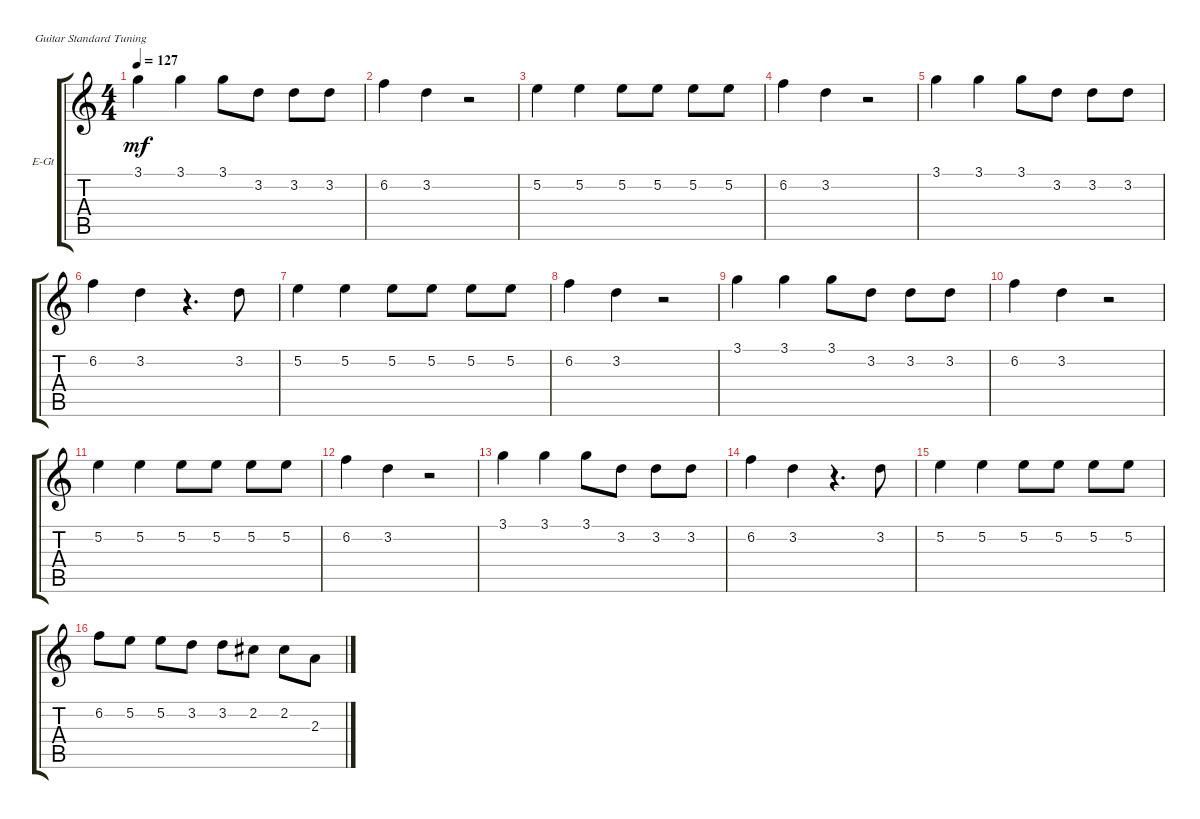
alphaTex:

\defaultSystemsLayout 4
\bracketExtendMode groupsimilarinstruments
\firstSystemTrackNameOrientation horizontal
\otherSystemsTrackNameOrientation horizontal
\track ("В. Бутусов (Вокал)" "E-Gt") {instrument electricguitarclean}
\staff {score tabs}
\tuning (E4 B3 G3 D3 A2 E2)
\ts (4 4)
\tempo 127
\clef g2
\ks c
3.1.4{dy mf} 3.1.4 3.1.8 3.2.8 3.2.8 3.2.8 |
6.2.4 3.2.4 r.2 |
5.2.4 5.2.4 5.2.8 5.2.8 5.2.8 5.2.8 |
6.2.4 3.2.4 r.2 |
3.1.4 3.1.4 3.1.8 3.2.8 3.2.8 3.2.8 |
6.2.4 3.2.4 r.4{d} 3.2.8 |
5.2.4 5.2.4 5.2.8 5.2.8 5.2.8 5.2.8 |
6.2.4 3.2.4 r.2 |
3.1.4 3.1.4 3.1.8 3.2.8 3.2.8 3.2.8 |
6.2.4 3.2.4 r.2 |
5.2.4 5.2.4 5.2.8 5.2.8 5.2.8 5.2.8 |
6.2.4 3.2.4 r.2 |
3.1.4 3.1.4 3.1.8 3.2.8 3.2.8 3.2.8 |
6.2.4 3.2.4 r.4{d} 3.2.8 |
5.2.4 5.2.4 5.2.8 5.2.8 5.2.8 5.2.8 |
6.2.8 5.2.8 5.2.8 3.2.8 3.2.8 2.2.8 2.2.8 2.3.8
